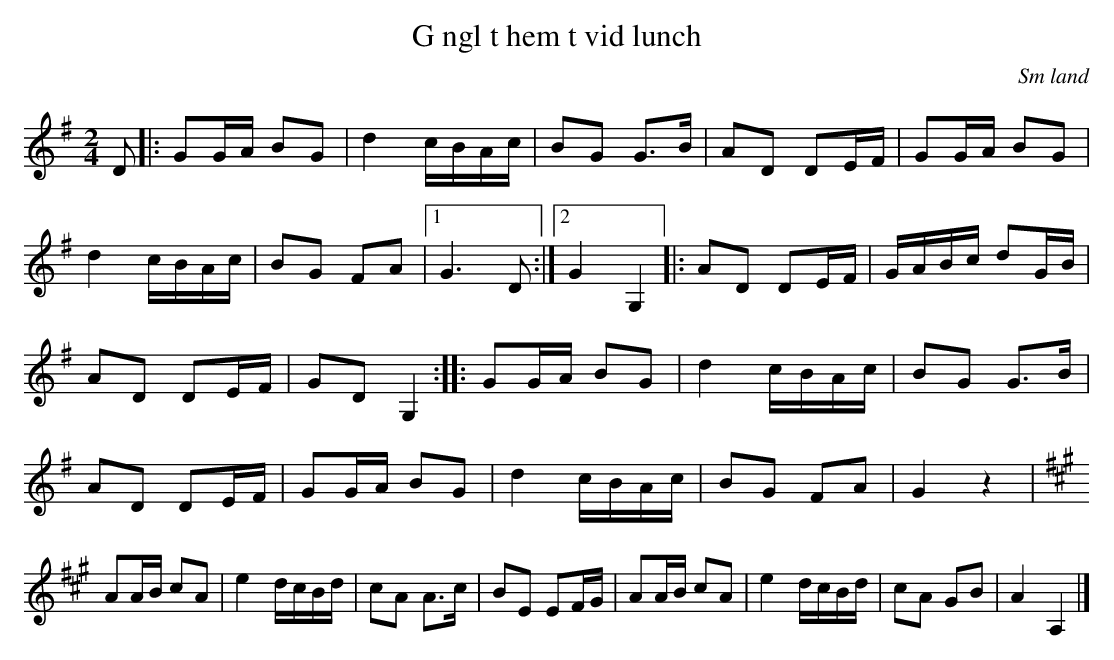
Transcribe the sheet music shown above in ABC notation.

X:1
T:G ngl t hem t vid lunch
O:Sm land
M:2/4
L:1/8
K:G
D|: GG/2A/2 BG | d2 c/2B/2A/2c/2 | BG G3/2B/2 | AD DE/2F/2 | GG/2A/2 BG | d2 c/2B/2A/2c/2 | BG FA |1 G3 D :|2 G2 G,2 |: AD DE/2F/2 | G/2A/2B/2c/2 dG/2B/2 | AD DE/2F/2 | GD G,2 :: GG/2A/2 BG | d2 c/2B/2A/2c/2 | BG G3/2B/2 | AD DE/2F/2 | GG/2A/2 BG | d2 c/2B/2A/2c/2 | BG FA | G2 z2 |[K:A] AA/2B/2 cA | e2 d/2c/2B/2d/2 | cA A3/2c/2 | BE EF/2G/2 | AA/2B/2 cA | e2 d/2c/2B/2d/2 | cA GB | A2 A,2 |]
